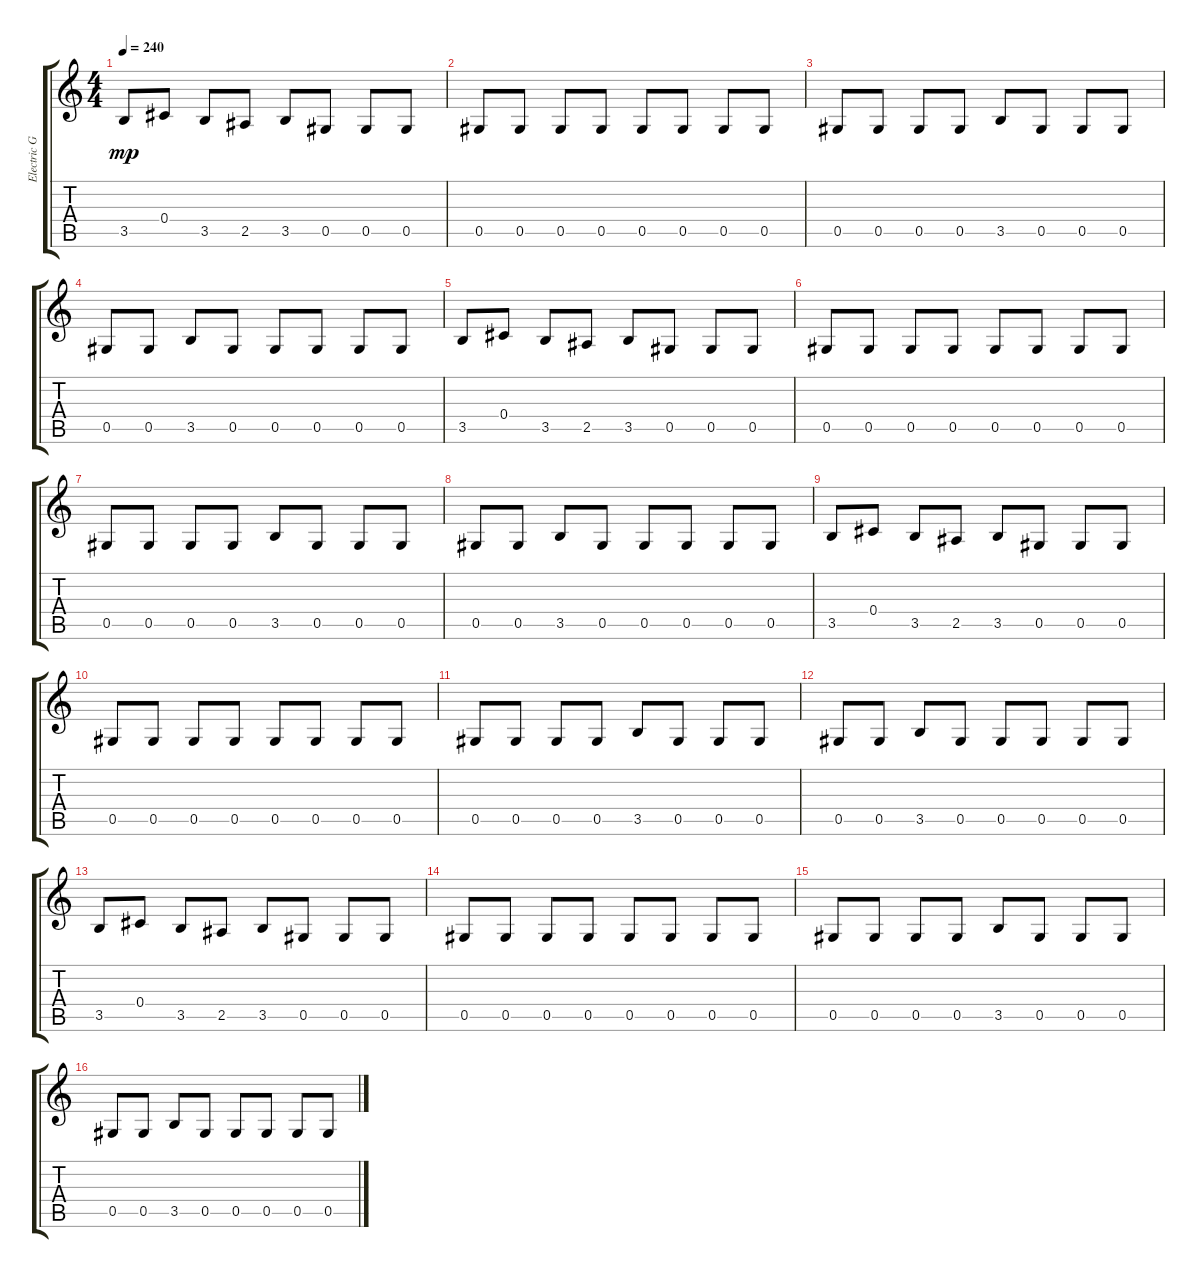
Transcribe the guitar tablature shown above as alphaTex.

\track ("Electric Guitar 3" "Electric G") {instrument distortionguitar}
\staff {score tabs}
\tuning (Eb4 Bb3 Gb3 Db3 Ab2 Eb2) {hide}
\ts (4 4)
\tempo 240
\clef g2
\ks c
3.5.8{dy mp} 0.4.8 3.5.8 2.5.8 3.5.8 0.5.8 0.5.8 0.5.8 |
0.5.8 0.5.8 0.5.8 0.5.8 0.5.8 0.5.8 0.5.8 0.5.8 |
0.5.8 0.5.8 0.5.8 0.5.8 3.5.8 0.5.8 0.5.8 0.5.8 |
0.5.8 0.5.8 3.5.8 0.5.8 0.5.8 0.5.8 0.5.8 0.5.8 |
3.5.8 0.4.8 3.5.8 2.5.8 3.5.8 0.5.8 0.5.8 0.5.8 |
0.5.8 0.5.8 0.5.8 0.5.8 0.5.8 0.5.8 0.5.8 0.5.8 |
0.5.8 0.5.8 0.5.8 0.5.8 3.5.8 0.5.8 0.5.8 0.5.8 |
0.5.8 0.5.8 3.5.8 0.5.8 0.5.8 0.5.8 0.5.8 0.5.8 |
3.5.8 0.4.8 3.5.8 2.5.8 3.5.8 0.5.8 0.5.8 0.5.8 |
0.5.8 0.5.8 0.5.8 0.5.8 0.5.8 0.5.8 0.5.8 0.5.8 |
0.5.8 0.5.8 0.5.8 0.5.8 3.5.8 0.5.8 0.5.8 0.5.8 |
0.5.8 0.5.8 3.5.8 0.5.8 0.5.8 0.5.8 0.5.8 0.5.8 |
3.5.8 0.4.8 3.5.8 2.5.8 3.5.8 0.5.8 0.5.8 0.5.8 |
0.5.8 0.5.8 0.5.8 0.5.8 0.5.8 0.5.8 0.5.8 0.5.8 |
0.5.8 0.5.8 0.5.8 0.5.8 3.5.8 0.5.8 0.5.8 0.5.8 |
0.5.8 0.5.8 3.5.8 0.5.8 0.5.8 0.5.8 0.5.8 0.5.8
